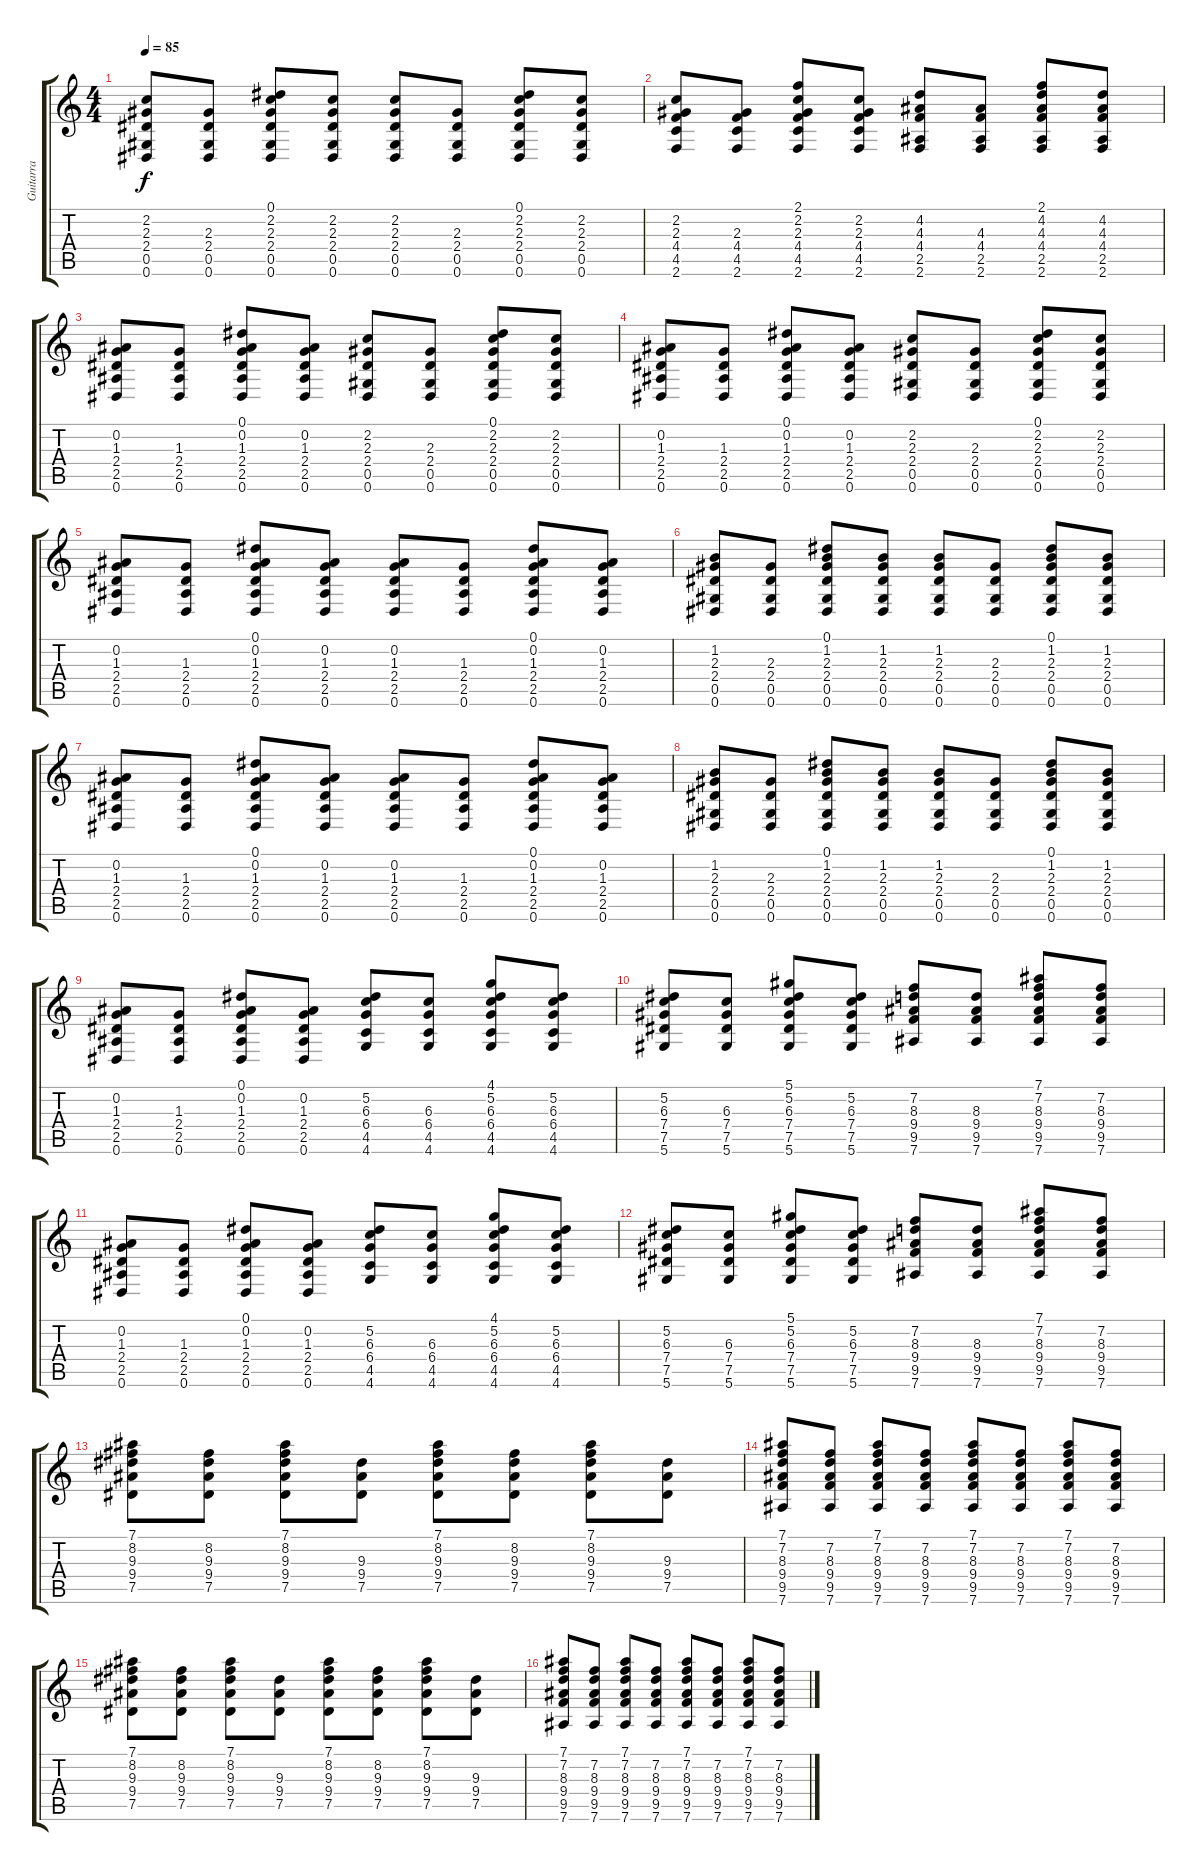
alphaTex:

\track ("Guitarra" "Guitarra") {instrument acousticguitarsteel}
\staff {score tabs}
\tuning (Eb4 Bb3 Gb3 Db3 Ab2 Eb2) {hide}
\ts (4 4)
\tempo 85
\clef g2
\ks c
(2.2 2.3 2.4 0.5 0.6).8{dy f} (2.3 2.4 0.5 0.6).8 (0.1 2.2 2.3 2.4 0.5 0.6).8 (2.2 2.3 2.4 0.5 0.6).8 (2.2 2.3 2.4 0.5 0.6).8 (2.3 2.4 0.5 0.6).8 (0.1 2.2 2.3 2.4 0.5 0.6).8 (2.2 2.3 2.4 0.5 0.6).8 |
(2.2 2.3 4.4 4.5 2.6).8 (2.3 4.4 4.5 2.6).8 (2.1 2.2 2.3 4.4 4.5 2.6).8 (2.2 2.3 4.4 4.5 2.6).8 (4.2 4.3 4.4 2.5 2.6).8 (4.3 4.4 2.5 2.6).8 (2.1 4.2 4.3 4.4 2.5 2.6).8 (4.2 4.3 4.4 2.5 2.6).8 |
(0.2 1.3 2.4 2.5 0.6).8 (1.3 2.4 2.5 0.6).8 (0.1 0.2 1.3 2.4 2.5 0.6).8 (0.2 1.3 2.4 2.5 0.6).8 (2.2 2.3 2.4 0.5 0.6).8 (2.3 2.4 0.5 0.6).8 (0.1 2.2 2.3 2.4 0.5 0.6).8 (2.2 2.3 2.4 0.5 0.6).8 |
(0.2 1.3 2.4 2.5 0.6).8 (1.3 2.4 2.5 0.6).8 (0.1 0.2 1.3 2.4 2.5 0.6).8 (0.2 1.3 2.4 2.5 0.6).8 (2.2 2.3 2.4 0.5 0.6).8 (2.3 2.4 0.5 0.6).8 (0.1 2.2 2.3 2.4 0.5 0.6).8 (2.2 2.3 2.4 0.5 0.6).8 |
(0.2 1.3 2.4 2.5 0.6).8 (1.3 2.4 2.5 0.6).8 (0.1 0.2 1.3 2.4 2.5 0.6).8 (0.2 1.3 2.4 2.5 0.6).8 (0.2 1.3 2.4 2.5 0.6).8 (1.3 2.4 2.5 0.6).8 (0.1 0.2 1.3 2.4 2.5 0.6).8 (0.2 1.3 2.4 2.5 0.6).8 |
(1.2 2.3 2.4 0.5 0.6).8 (2.3 2.4 0.5 0.6).8 (0.1 1.2 2.3 2.4 0.5 0.6).8 (1.2 2.3 2.4 0.5 0.6).8 (1.2 2.3 2.4 0.5 0.6).8 (2.3 2.4 0.5 0.6).8 (0.1 1.2 2.3 2.4 0.5 0.6).8 (1.2 2.3 2.4 0.5 0.6).8 |
(0.2 1.3 2.4 2.5 0.6).8 (1.3 2.4 2.5 0.6).8 (0.1 0.2 1.3 2.4 2.5 0.6).8 (0.2 1.3 2.4 2.5 0.6).8 (0.2 1.3 2.4 2.5 0.6).8 (1.3 2.4 2.5 0.6).8 (0.1 0.2 1.3 2.4 2.5 0.6).8 (0.2 1.3 2.4 2.5 0.6).8 |
(1.2 2.3 2.4 0.5 0.6).8 (2.3 2.4 0.5 0.6).8 (0.1 1.2 2.3 2.4 0.5 0.6).8 (1.2 2.3 2.4 0.5 0.6).8 (1.2 2.3 2.4 0.5 0.6).8 (2.3 2.4 0.5 0.6).8 (0.1 1.2 2.3 2.4 0.5 0.6).8 (1.2 2.3 2.4 0.5 0.6).8 |
(0.2 1.3 2.4 2.5 0.6).8 (1.3 2.4 2.5 0.6).8 (0.1 0.2 1.3 2.4 2.5 0.6).8 (0.2 1.3 2.4 2.5 0.6).8 (5.2 6.3 6.4 4.5 4.6).8 (6.3 6.4 4.5 4.6).8 (4.1 5.2 6.3 6.4 4.5 4.6).8 (5.2 6.3 6.4 4.5 4.6).8 |
(5.2 6.3 7.4 7.5 5.6).8 (6.3 7.4 7.5 5.6).8 (5.1 5.2 6.3 7.4 7.5 5.6).8 (5.2 6.3 7.4 7.5 5.6).8 (7.2 8.3 9.4 9.5 7.6).8 (8.3 9.4 9.5 7.6).8 (7.1 7.2 8.3 9.4 9.5 7.6).8 (7.2 8.3 9.4 9.5 7.6).8 |
(0.2 1.3 2.4 2.5 0.6).8 (1.3 2.4 2.5 0.6).8 (0.1 0.2 1.3 2.4 2.5 0.6).8 (0.2 1.3 2.4 2.5 0.6).8 (5.2 6.3 6.4 4.5 4.6).8 (6.3 6.4 4.5 4.6).8 (4.1 5.2 6.3 6.4 4.5 4.6).8 (5.2 6.3 6.4 4.5 4.6).8 |
(5.2 6.3 7.4 7.5 5.6).8 (6.3 7.4 7.5 5.6).8 (5.1 5.2 6.3 7.4 7.5 5.6).8 (5.2 6.3 7.4 7.5 5.6).8 (7.2 8.3 9.4 9.5 7.6).8 (8.3 9.4 9.5 7.6).8 (7.1 7.2 8.3 9.4 9.5 7.6).8 (7.2 8.3 9.4 9.5 7.6).8 |
(7.1 8.2 9.3 9.4 7.5).8{volume 6} (8.2 9.3 9.4 7.5).8 (7.1 8.2 9.3 9.4 7.5).8 (9.3 9.4 7.5).8 (7.1 8.2 9.3 9.4 7.5).8 (8.2 9.3 9.4 7.5).8 (7.1 8.2 9.3 9.4 7.5).8 (9.3 9.4 7.5).8 |
(7.1 7.2 8.3 9.4 9.5 7.6).8 (7.2 8.3 9.4 9.5 7.6).8 (7.1 7.2 8.3 9.4 9.5 7.6).8 (7.2 8.3 9.4 9.5 7.6).8 (7.1 7.2 8.3 9.4 9.5 7.6).8 (7.2 8.3 9.4 9.5 7.6).8 (7.1 7.2 8.3 9.4 9.5 7.6).8 (7.2 8.3 9.4 9.5 7.6).8 |
(7.1 8.2 9.3 9.4 7.5).8 (8.2 9.3 9.4 7.5).8 (7.1 8.2 9.3 9.4 7.5).8 (9.3 9.4 7.5).8 (7.1 8.2 9.3 9.4 7.5).8 (8.2 9.3 9.4 7.5).8 (7.1 8.2 9.3 9.4 7.5).8 (9.3 9.4 7.5).8 |
(7.1 7.2 8.3 9.4 9.5 7.6).8 (7.2 8.3 9.4 9.5 7.6).8 (7.1 7.2 8.3 9.4 9.5 7.6).8 (7.2 8.3 9.4 9.5 7.6).8 (7.1 7.2 8.3 9.4 9.5 7.6).8 (7.2 8.3 9.4 9.5 7.6).8 (7.1 7.2 8.3 9.4 9.5 7.6).8 (7.2 8.3 9.4 9.5 7.6).8
